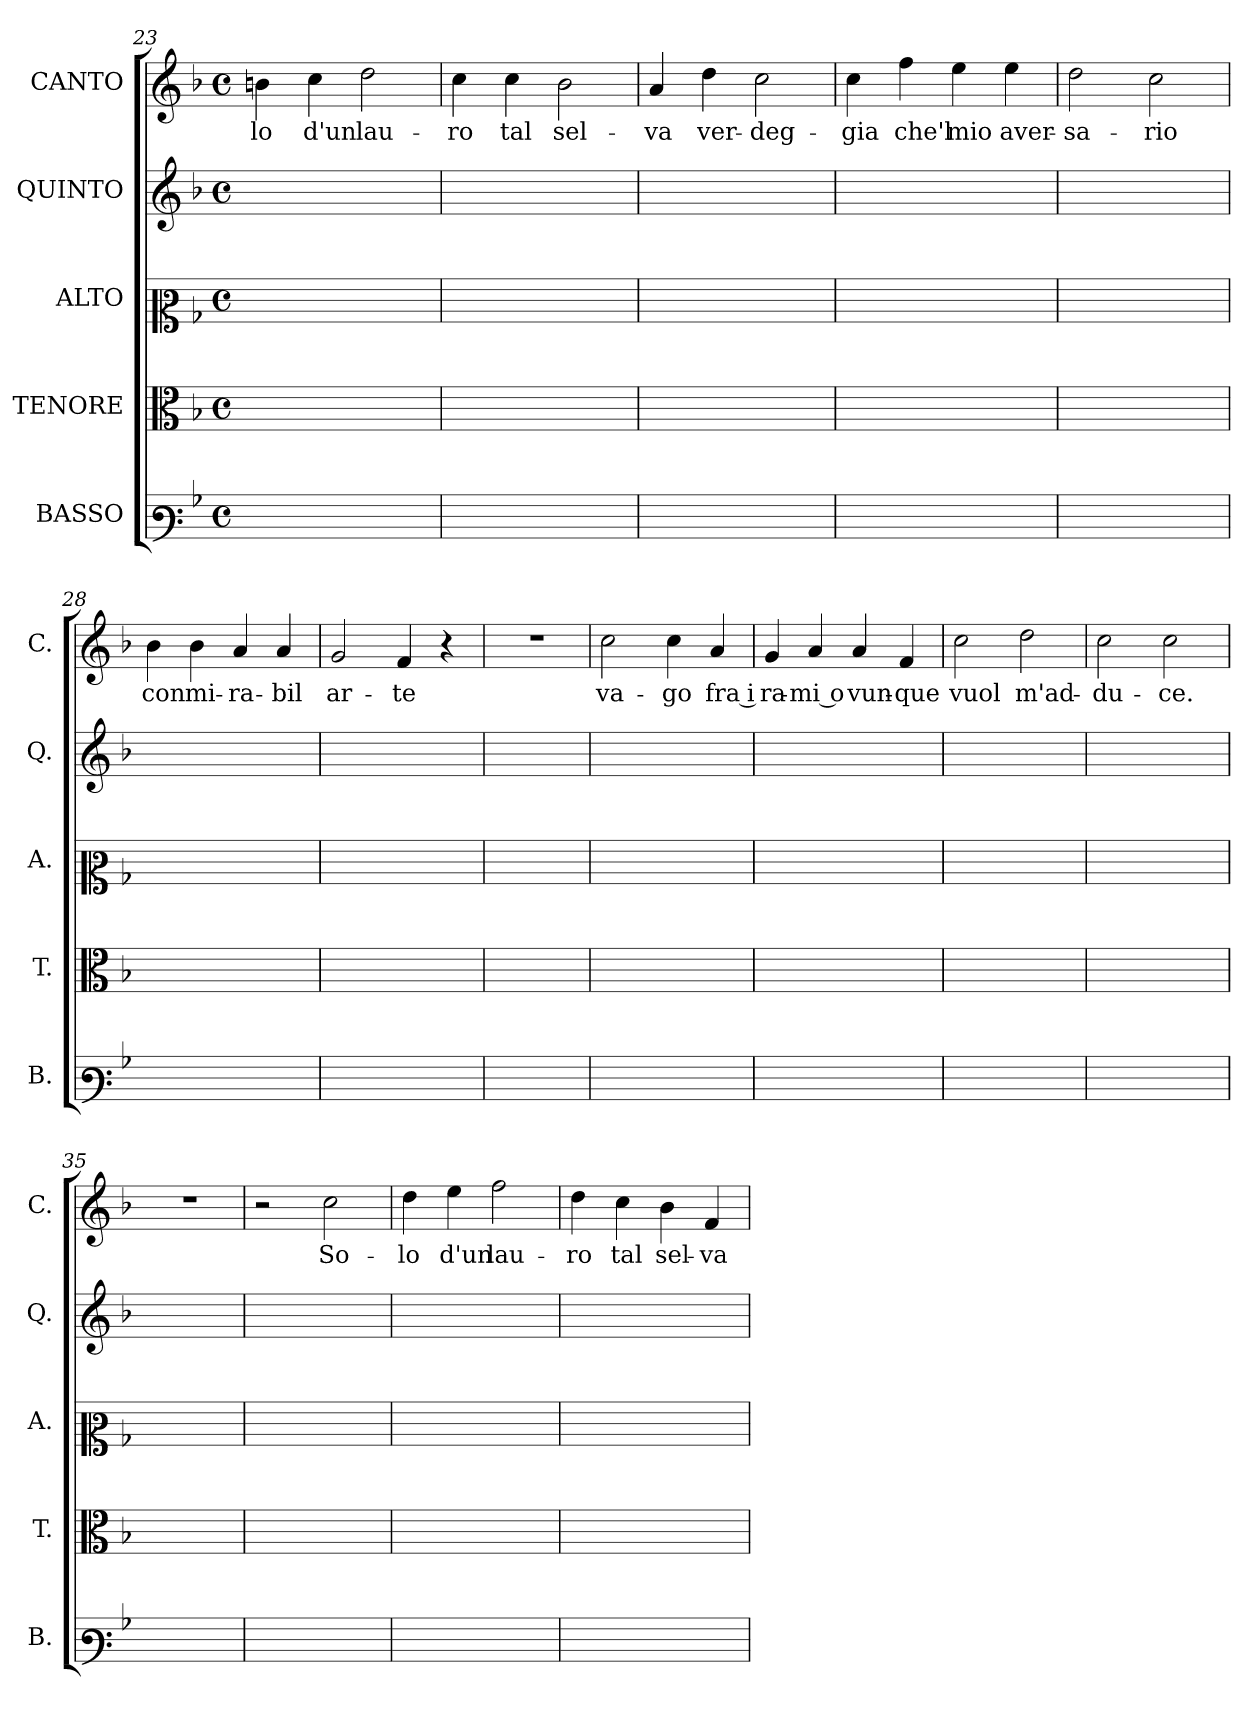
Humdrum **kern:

**kern	**kern	**kern	**kern	**kern	**text
*part5	*part4	*part3	*part2	*part1	*part1
*staff5	*staff4	*staff3	*staff2	*staff1	*staff1
*I"BASSO	*I"TENORE	*I"ALTO	*I"QUINTO	*I"CANTO	*
*I'B.	*I'T.	*I'A.	*I'Q.	*I'C.	*
*clefF3	*clefC3	*clefC2	*clefG2	*clefG2	*
*k[b-]	*k[b-]	*k[b-]	*k[b-]	*k[b-]	*
*F:	*F:	*F:	*F:	*F:	*
*M4/4	*M4/4	*M4/4	*M4/4	*M4/4	*
*met(c)	*met(c)	*met(c)	*met(c)	*met(c)	*
=23	=23	=23	=23	=23	=23
1ryy	1ryy	1ryy	1ryy	4b	-lo
.	.	.	.	4cc	d'un
.	.	.	.	2dd	lau-
=24	=24	=24	=24	=24	=24
1ryy	1ryy	1ryy	1ryy	4cc	-ro
.	.	.	.	4cc	tal
.	.	.	.	2b-	sel-
=25	=25	=25	=25	=25	=25
1ryy	1ryy	1ryy	1ryy	4a	-va
.	.	.	.	4dd	ver-
.	.	.	.	2cc	-deg-
!!LO:LB:g=z
=26	=26	=26	=26	=26	=26
1ryy	1ryy	1ryy	1ryy	4cc	-gia
.	.	.	.	4ff	che'l
.	.	.	.	4ee	mio
.	.	.	.	4ee	aver-
=27	=27	=27	=27	=27	=27
1ryy	1ryy	1ryy	1ryy	2dd	-sa-
.	.	.	.	2cc	-rio
=28	=28	=28	=28	=28	=28
1ryy	1ryy	1ryy	1ryy	4b-	con
.	.	.	.	4b-	mi-
.	.	.	.	4a	-ra-
.	.	.	.	4a	-bil
=29	=29	=29	=29	=29	=29
1ryy	1ryy	1ryy	1ryy	2g	ar-
.	.	.	.	4f	-te
.	.	.	.	4r	.
=30	=30	=30	=30	=30	=30
1ryy	1ryy	1ryy	1ryy	1r	.
=31	=31	=31	=31	=31	=31
1ryy	1ryy	1ryy	1ryy	2cc	va-
.	.	.	.	4cc	-go
.	.	.	.	4a	fra i
!!LO:PB:g=z
=32	=32	=32	=32	=32	=32
1ryy	1ryy	1ryy	1ryy	4g	ra-
.	.	.	.	4a	-mi o
.	.	.	.	4a	-vun-
.	.	.	.	4f	-que
=33	=33	=33	=33	=33	=33
1ryy	1ryy	1ryy	1ryy	2cc	vuol
.	.	.	.	2dd	m'ad-
=34	=34	=34	=34	=34	=34
1ryy	1ryy	1ryy	1ryy	2cc	-du-
.	.	.	.	2cc	-ce.
=35	=35	=35	=35	=35	=35
1ryy	1ryy	1ryy	1ryy	1r	.
=36	=36	=36	=36	=36	=36
1ryy	1ryy	1ryy	1ryy	2r	.
.	.	.	.	2cc	So-
=37	=37	=37	=37	=37	=37
1ryy	1ryy	1ryy	1ryy	4dd	-lo
.	.	.	.	4ee	d'un
.	.	.	.	2ff	lau-
!!LO:LB:g=z
=38	=38	=38	=38	=38	=38
1ryy	1ryy	1ryy	1ryy	4dd	-ro
.	.	.	.	4cc	tal
.	.	.	.	4b-	sel-
.	.	.	.	4f	-va
=	=	=	=	=	=
*-	*-	*-	*-	*-	*-
